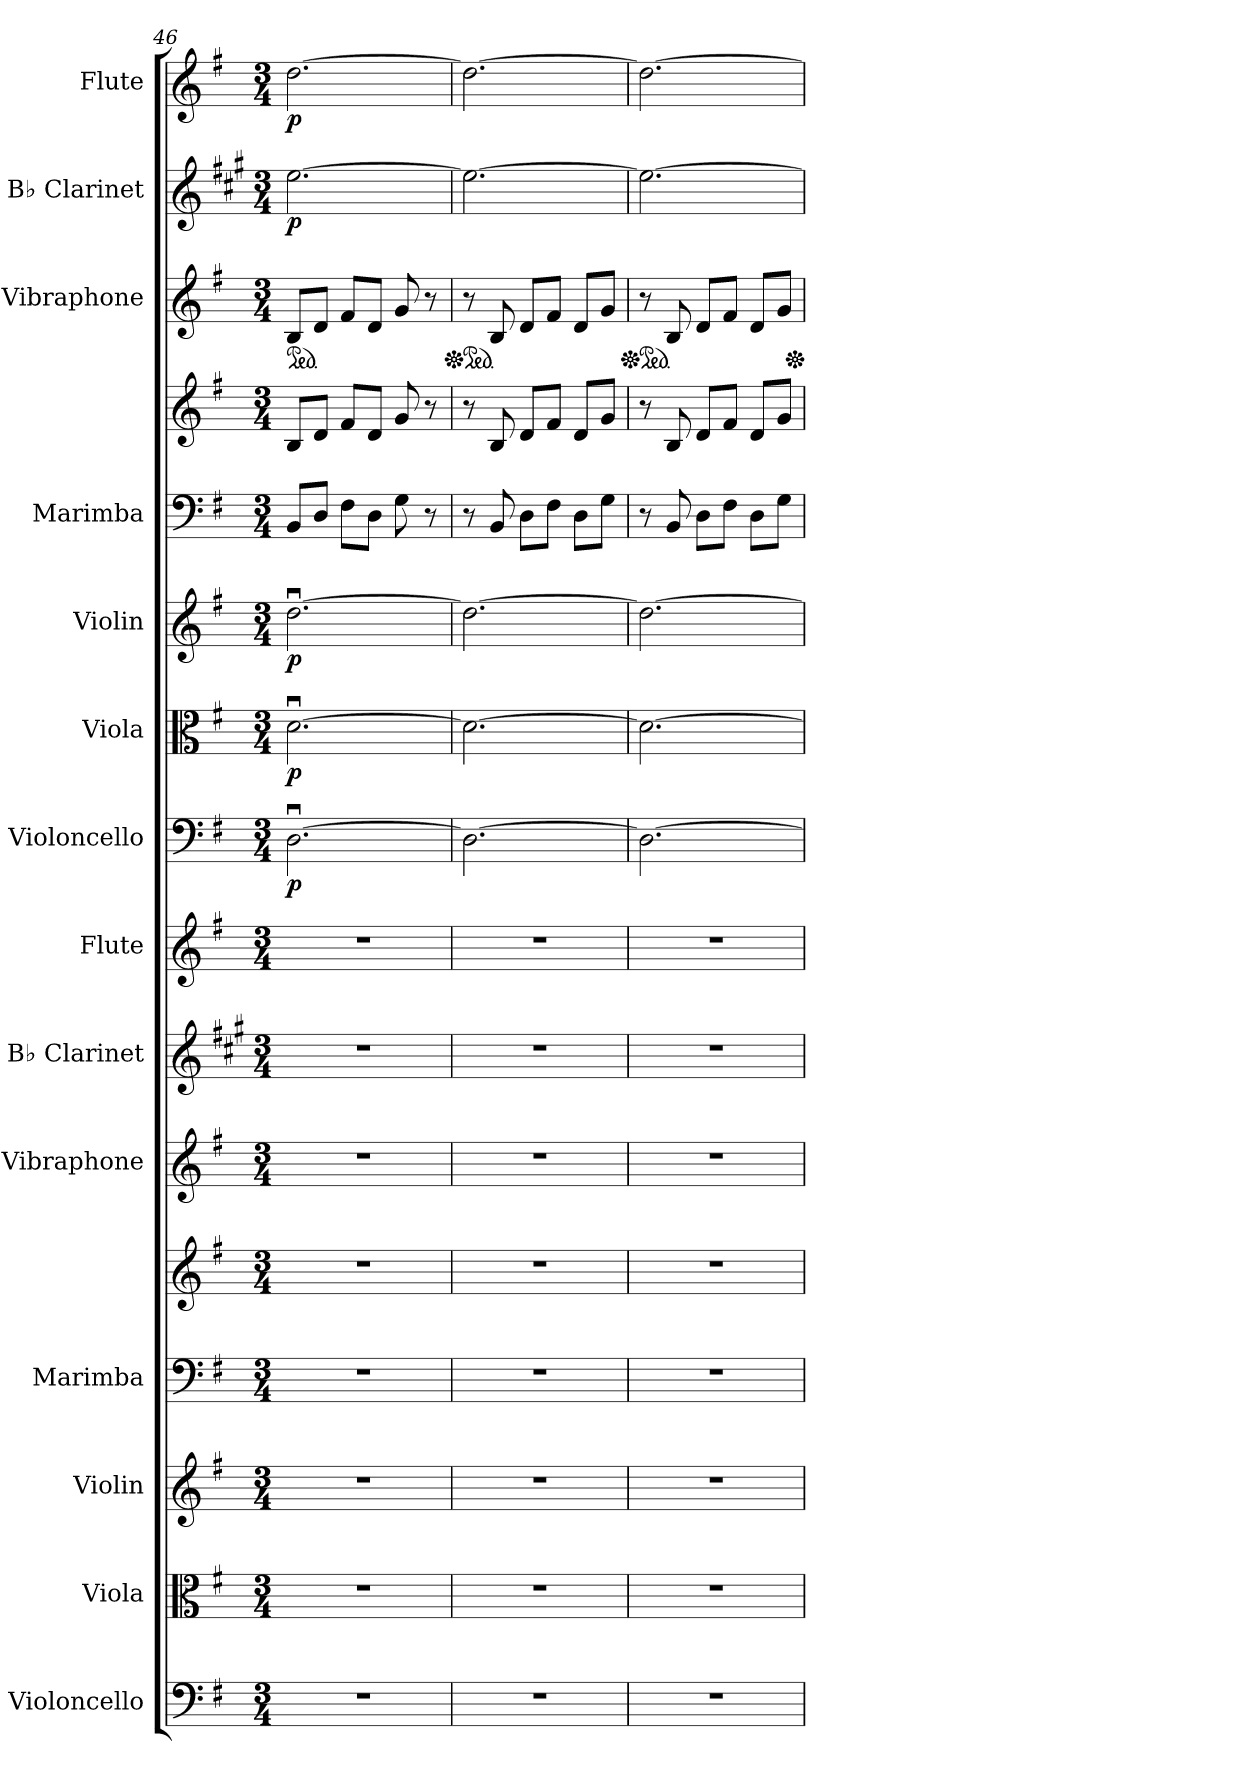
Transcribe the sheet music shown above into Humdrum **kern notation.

**kern	**kern	**kern	**kern	**kern	**kern	**kern	**kern	**kern	**dynam	**kern	**dynam	**kern	**dynam	**kern	**kern	**kern	**kern	**dynam	**kern	**dynam
*part14	*part13	*part12	*part11	*part11	*part10	*part9	*part8	*part7	*part7	*part6	*part6	*part5	*part5	*part4	*part4	*part3	*part2	*part2	*part1	*part1
*staff16	*staff15	*staff14	*staff13	*staff12	*staff11	*staff10	*staff9	*staff8	*staff8	*staff7	*staff7	*staff6	*staff6	*staff5	*staff4	*staff3	*staff2	*staff2	*staff1	*staff1
*I"Violoncello	*I"Viola	*I"Violin	*I"Marimba	*	*I"Vibraphone	*I"B♭ Clarinet	*I"Flute	*I"Violoncello	*	*I"Viola	*	*I"Violin	*	*I"Marimba	*	*I"Vibraphone	*I"B♭ Clarinet	*	*I"Flute	*
*I'Vc.	*I'Vla.	*I'Vln.	*I'Mrm.	*	*I'Vib.	*I'B♭ Cl.	*I'Fl.	*I'Vc.	*	*I'Vla.	*	*I'Vln.	*	*I'Mrm.	*	*I'Vib.	*I'B♭ Cl.	*	*I'Fl.	*
*clefF4	*clefC3	*clefG2	*clefF4	*clefG2	*clefG2	*clefG2	*clefG2	*clefF4	*	*clefC3	*	*clefG2	*	*clefF4	*clefG2	*clefG2	*clefG2	*	*clefG2	*
*	*	*	*	*	*	*ITrd1c2	*	*	*	*	*	*	*	*	*	*	*ITrd1c2	*	*	*
*k[f#]	*k[f#]	*k[f#]	*k[f#]	*k[f#]	*k[f#]	*k[f#]	*k[f#]	*k[f#]	*	*k[f#]	*	*k[f#]	*	*k[f#]	*k[f#]	*k[f#]	*k[f#]	*	*k[f#]	*
*M3/4	*M3/4	*M3/4	*M3/4	*M3/4	*M3/4	*M3/4	*M3/4	*M3/4	*	*M3/4	*	*M3/4	*	*M3/4	*M3/4	*M3/4	*M3/4	*	*M3/4	*
*	*	*	*	*	*	*	*	*	*	*	*	*	*	*	*	*ped	*	*	*	*
=46	=46	=46	=46	=46	=46	=46	=46	=46	=46	=46	=46	=46	=46	=46	=46	=46	=46	=46	=46	=46
!	!	!	!	!	!	!	!	!	!LO:DY:b	!	!LO:DY:b	!	!LO:DY:b	!	!	!	!	!LO:DY:b	!	!LO:DY:b
2.r	2.r	2.r	2.r	2.r	2.r	2.r	2.r	[2.Du\	p	[2.du\	p	[2.ddu\	p	8BB/L	8B/L	8B/L	[2.dd\	p	[2.dd\	p
.	.	.	.	.	.	.	.	.	.	.	.	.	.	8D/J	8d/J	8d/J	.	.	.	.
.	.	.	.	.	.	.	.	.	.	.	.	.	.	8F#\L	8f#/L	8f#/L	.	.	.	.
.	.	.	.	.	.	.	.	.	.	.	.	.	.	8D\J	8d/J	8d/J	.	.	.	.
.	.	.	.	.	.	.	.	.	.	.	.	.	.	8G\	8g/	8g/	.	.	.	.
.	.	.	.	.	.	.	.	.	.	.	.	.	.	8r	8r	8r	.	.	.	.
=47	=47	=47	=47	=47	=47	=47	=47	=47	=47	=47	=47	=47	=47	=47	=47	=47	=47	=47	=47	=47
*	*	*	*	*	*	*	*	*	*	*	*	*	*	*	*	*Xped	*	*	*	*
*	*	*	*	*	*	*	*	*	*	*	*	*	*	*	*	*ped	*	*	*	*
2.r	2.r	2.r	2.r	2.r	2.r	2.r	2.r	2.D\_	.	2.d\_	.	2.dd\_	.	8r	8r	8r	2.dd\_	.	2.dd\_	.
.	.	.	.	.	.	.	.	.	.	.	.	.	.	8BB/	8B/	8B/	.	.	.	.
.	.	.	.	.	.	.	.	.	.	.	.	.	.	8D\L	8d/L	8d/L	.	.	.	.
.	.	.	.	.	.	.	.	.	.	.	.	.	.	8F#\J	8f#/J	8f#/J	.	.	.	.
.	.	.	.	.	.	.	.	.	.	.	.	.	.	8D\L	8d/L	8d/L	.	.	.	.
.	.	.	.	.	.	.	.	.	.	.	.	.	.	8G\J	8g/J	8g/J	.	.	.	.
!!LO:PB:g=z
=48	=48	=48	=48	=48	=48	=48	=48	=48	=48	=48	=48	=48	=48	=48	=48	=48	=48	=48	=48	=48
*	*	*	*	*	*	*	*	*	*	*	*	*	*	*	*	*Xped	*	*	*	*
*	*	*	*	*	*	*	*	*	*	*	*	*	*	*	*	*ped	*	*	*	*
2.r	2.r	2.r	2.r	2.r	2.r	2.r	2.r	2.D\_	.	2.d\_	.	2.dd\_	.	8r	8r	8r	2.dd\_	.	2.dd\_	.
.	.	.	.	.	.	.	.	.	.	.	.	.	.	8BB/	8B/	8B/	.	.	.	.
.	.	.	.	.	.	.	.	.	.	.	.	.	.	8D\L	8d/L	8d/L	.	.	.	.
.	.	.	.	.	.	.	.	.	.	.	.	.	.	8F#\J	8f#/J	8f#/J	.	.	.	.
.	.	.	.	.	.	.	.	.	.	.	.	.	.	8D\L	8d/L	8d/L	.	.	.	.
.	.	.	.	.	.	.	.	.	.	.	.	.	.	8G\J	8g/J	8g/J	.	.	.	.
*	*	*	*	*	*	*	*	*	*	*	*	*	*	*	*	*Xped	*	*	*	*
=	=	=	=	=	=	=	=	=	=	=	=	=	=	=	=	=	=	=	=	=
*-	*-	*-	*-	*-	*-	*-	*-	*-	*-	*-	*-	*-	*-	*-	*-	*-	*-	*-	*-	*-
